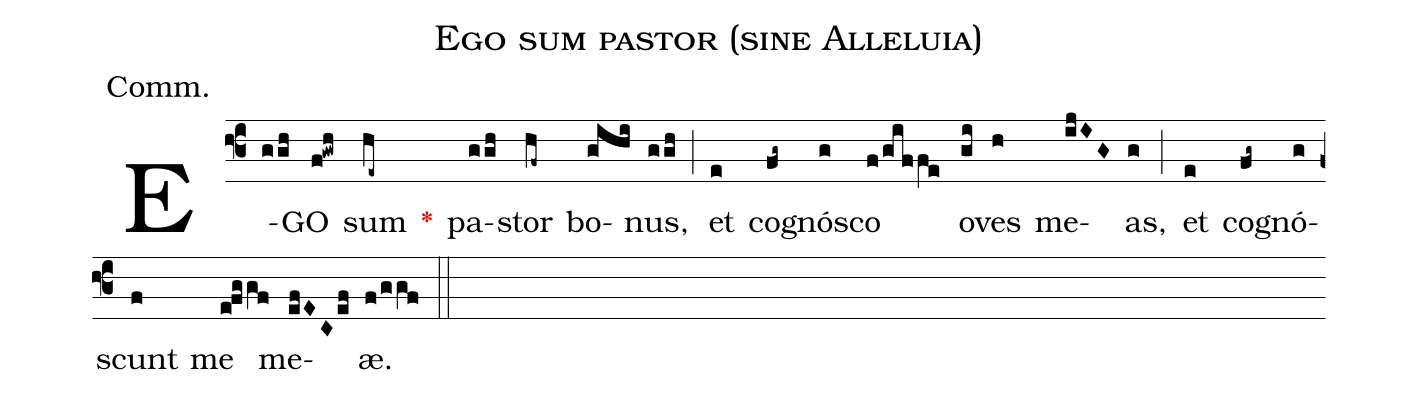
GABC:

name:Ego sum pastor (sine Alleluia);
annotation:Comm.;
mode:II.;
office-part:Communion;
%%
(f3) E(ggh)GO(f!gwh) sum(he~) <v>\red{*}</v>() pa(ggh)stor(hf~) bo(gihi)nus,(ggh) (;) et(e) co(fg~)gnó(g)sco(f/giffe) o(gi)ves(h) me(ijIG)as,(g) (;) et(e) co(fg~)gnó(g)scunt(f) me(e!fggf) me(efECef)æ.(f/ggf) (::)
